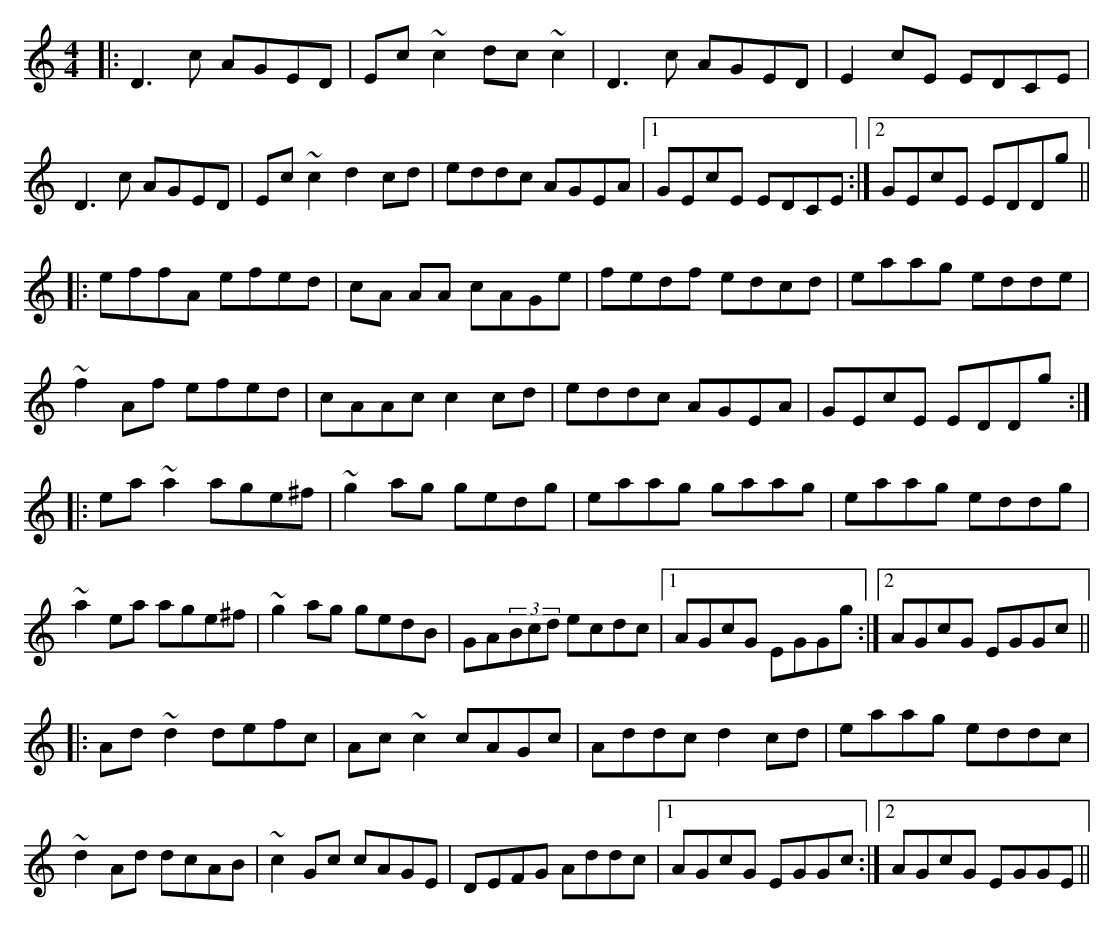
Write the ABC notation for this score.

X:1
M:4/4
K:Ddor
|:D3c AGED|Ec~c2 dc~c2|D3c AGED|E2cE EDCE|
D3c AGED|Ec~c2 d2cd|eddc AGEA|1 GEcE EDCE:|2 GEcE EDDg||
|:effA efed|cA AA cAGe|fedf edcd|eaag edde|
~f2Af efed|cAAc c2cd|eddc AGEA|GEcE EDDg:|
|:ea~a2 age^f|~g2ag gedg|eaag gaag|eaag eddg|
~a2ea age^f|~g2ag gedB|GA(3Bcd ecdc|1 AGcG EGGg:|2 AGcG EGGc||
|:Ad~d2 defc|Ac~c2 cAGc|Addc d2 cd|eaag eddc|
~d2Ad dcAB|~c2Gc cAGE|DEFG Addc|1 AGcG EGGc:|2 AGcG EGGE||
